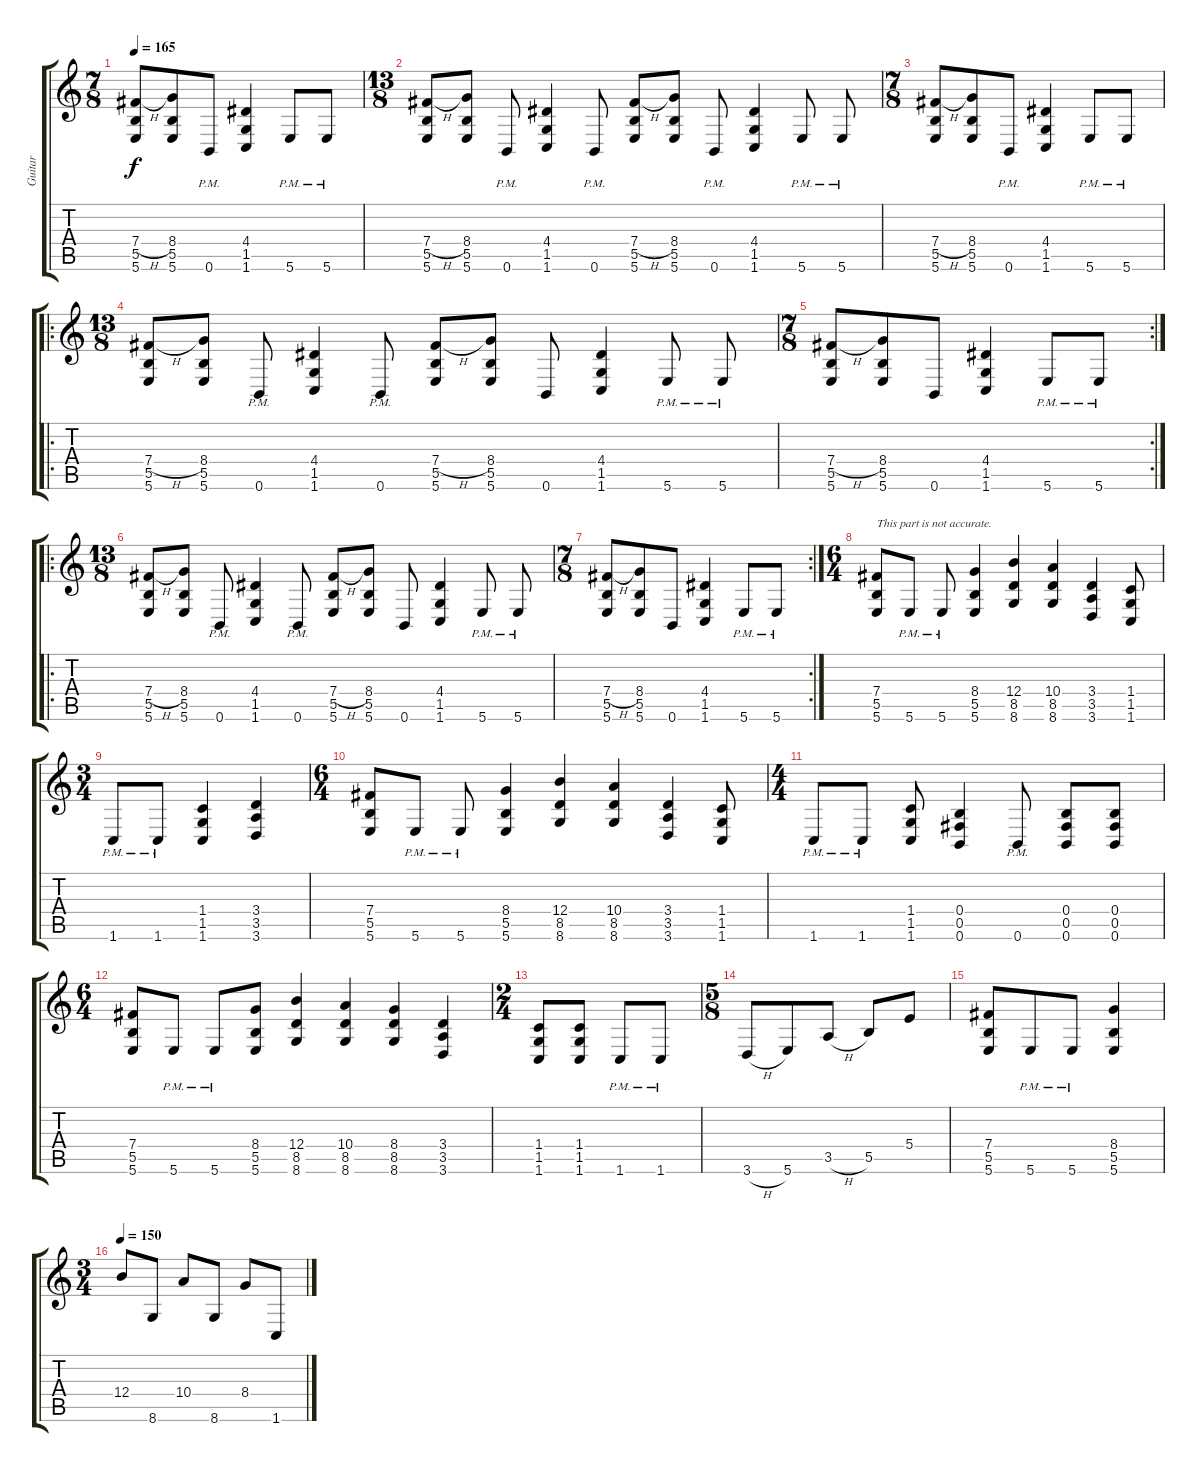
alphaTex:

\track ("Guitar" "Guitar") {instrument distortionguitar}
\staff {score tabs}
\tuning (Db4 Ab3 E3 B2 Gb2 B1) {hide}
\ts (7 8)
\tempo 165
\clef g2
\ks c
(7.4{h} 5.5 5.6).8{dy f} (8.4 5.5 5.6).8 0.6{pm}.8 (4.4 1.5 1.6).4 5.6{pm}.8 5.6{pm}.8 |
\ts (13 8)
(7.4{h} 5.5 5.6).8 (8.4 5.5 5.6).8 0.6{pm}.8 (4.4 1.5 1.6).4 0.6{pm}.8 (7.4{h} 5.5 5.6).8 (8.4 5.5 5.6).8 0.6{pm}.8 (4.4 1.5 1.6).4 5.6{pm}.8 5.6{pm}.8 |
\ts (7 8)
(7.4{h} 5.5 5.6).8 (8.4 5.5 5.6).8 0.6{pm}.8 (4.4 1.5 1.6).4 5.6{pm}.8 5.6{pm}.8 |
\ro
\ts (13 8)
(7.4{h} 5.5 5.6).8 (8.4 5.5 5.6).8 0.6{pm}.8 (4.4 1.5 1.6).4 0.6{pm}.8 (7.4{h} 5.5 5.6).8 (8.4 5.5 5.6).8 0.6.8 (4.4 1.5 1.6).4 5.6{pm}.8 5.6{pm}.8 |
\rc 2
\ts (7 8)
(7.4{h} 5.5 5.6).8 (8.4 5.5 5.6).8 0.6.8 (4.4 1.5 1.6).4 5.6{pm}.8 5.6{pm}.8 |
\ro
\ts (13 8)
(7.4{h} 5.5 5.6).8 (8.4 5.5 5.6).8 0.6{pm}.8 (4.4 1.5 1.6).4 0.6{pm}.8 (7.4{h} 5.5 5.6).8 (8.4 5.5 5.6).8 0.6.8 (4.4 1.5 1.6).4 5.6{pm}.8 5.6{pm}.8 |
\rc 2
\ts (7 8)
(7.4{h} 5.5 5.6).8 (8.4 5.5 5.6).8 0.6.8 (4.4 1.5 1.6).4 5.6{pm}.8 5.6{pm}.8 |
\ts (6 4)
(7.4 5.5 5.6).8{txt "This part is not accurate."} 5.6{pm}.8 5.6{pm}.8 (8.4 5.5 5.6).4 (12.4 8.5 8.6).4 (10.4 8.5 8.6).4 (3.4 3.5 3.6).4 (1.4 1.5 1.6).8 |
\ts (3 4)
1.6{pm}.8 1.6{pm}.8 (1.4 1.5 1.6).4 (3.4 3.5 3.6).4 |
\ts (6 4)
(7.4 5.5 5.6).8 5.6{pm}.8 5.6{pm}.8 (8.4 5.5 5.6).4 (12.4 8.5 8.6).4 (10.4 8.5 8.6).4 (3.4 3.5 3.6).4 (1.4 1.5 1.6).8 |
\ts (4 4)
1.6{pm}.8 1.6{pm}.8 (1.4 1.5 1.6).8 (0.4 0.5 0.6).4 0.6{pm}.8 (0.4 0.5 0.6).8 (0.4 0.5 0.6).8 |
\ts (6 4)
(7.4 5.5 5.6).8 5.6{pm}.8 5.6{pm}.8 (8.4 5.5 5.6).8 (12.4 8.5 8.6).4 (10.4 8.5 8.6).4 (8.4 8.5 8.6).4 (3.4 3.5 3.6).4 |
\ts (2 4)
(1.4 1.5 1.6).8 (1.4 1.5 1.6).8 1.6{pm}.8 1.6{pm}.8 |
\ts (5 8)
3.6{h}.8 5.6.8 3.5{h}.8 5.5.8 5.4.8 |
(7.4 5.5 5.6).8 5.6{pm}.8 5.6{pm}.8 (8.4 5.5 5.6).4 |
\ts (3 4)
\tempo 150
12.4.8 8.6.8 10.4.8 8.6.8 8.4.8 1.6.8
